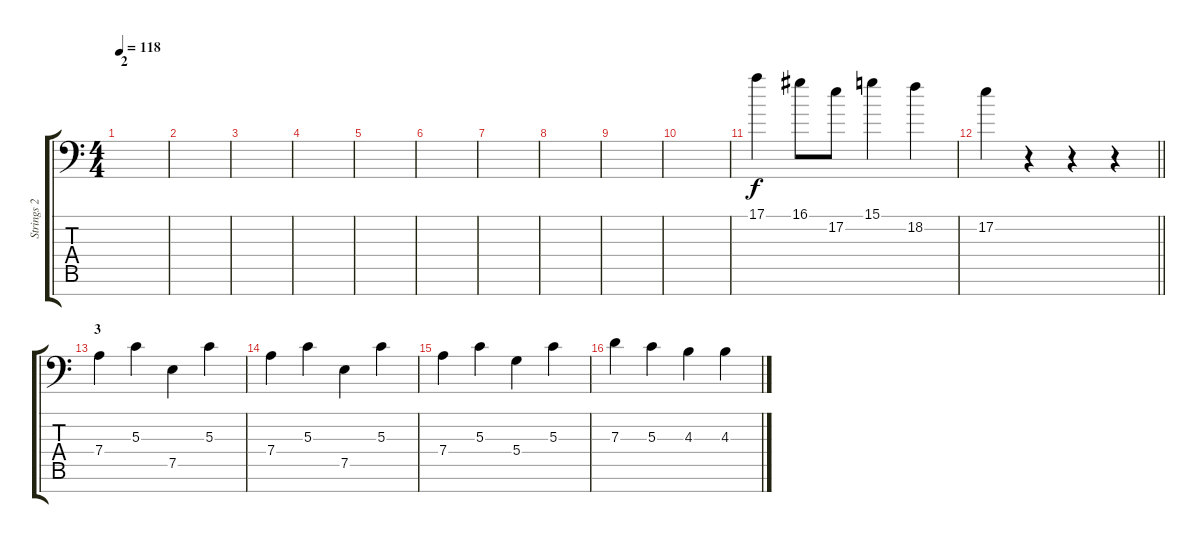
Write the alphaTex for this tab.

\track ("Strings 2" "Strings 2") {instrument pizzicatostrings}
\staff {score tabs}
\tuning (E4 B3 G3 D3 A2 E2 C-1) {hide}
\ts (4 4)
\section ("" "2")
\tempo 118
\clef f4
\ks c
|
|
|
|
|
|
|
|
|
|
17.1.4{dy f} 16.1.8 17.2.8 15.1.4 18.2.4 |
\barLineRight lightlight
17.2.4 r.4 r.4 r.4 |
\section ("" "3")
7.4.4 5.3.4 7.5.4 5.3.4 |
7.4.4 5.3.4 7.5.4 5.3.4 |
7.4.4 5.3.4 5.4.4 5.3.4 |
7.3.4 5.3.4 4.3.4 4.3.4
